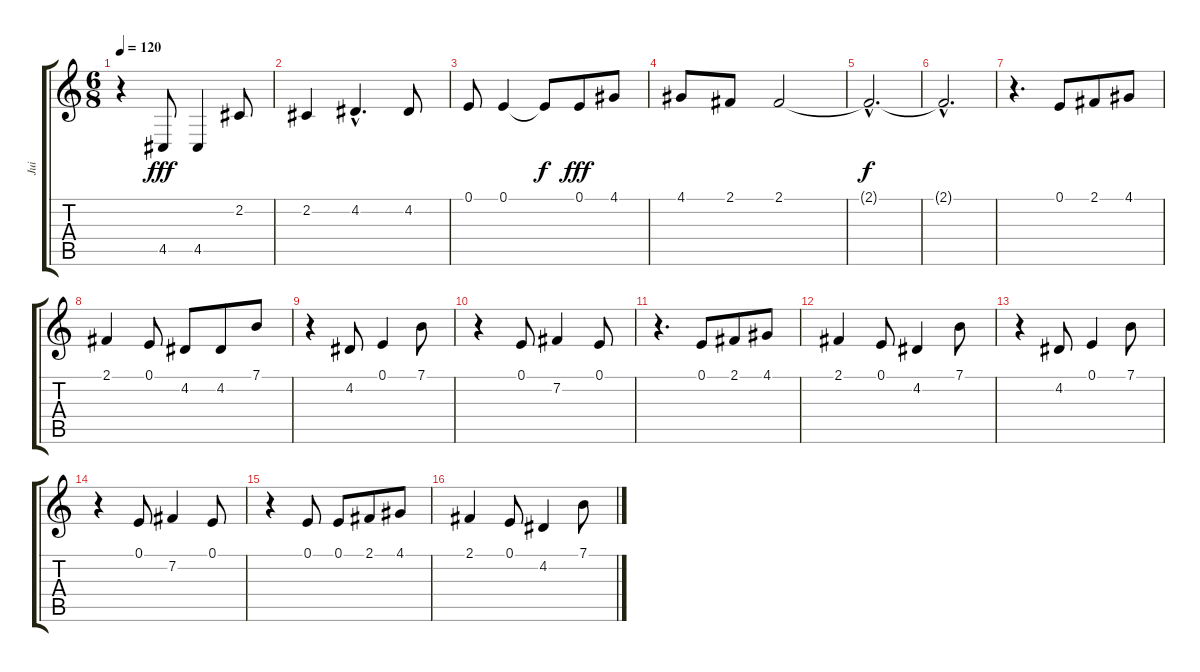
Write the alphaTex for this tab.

\track ("Jui" "Jui") {instrument fx5brightness}
\staff {score tabs}
\tuning (E4 B3 G3 D3 A2 E2) {hide}
\ts (6 8)
\tempo 120
\clef g2
\ks c
r.4{dy fff} 4.5.8 4.5.4 2.2.8 |
2.2.4 4.2{hac}.4{d} 4.2.8 |
0.1.8 0.1.4 0.1{t}.8{dy f} 0.1.8{dy fff} 4.1.8 |
4.1.8 2.1.8 2.1.2 |
2.1{hac t}.2{d dy f} |
2.1{hac t}.2{d} |
r.4{d} 0.1.8 2.1.8 4.1.8 |
2.1.4 0.1.8 4.2.8 4.2.8 7.1.8 |
r.4 4.2.8 0.1.4 7.1.8 |
r.4 0.1.8 7.2.4 0.1.8 |
r.4{d} 0.1.8 2.1.8 4.1.8 |
2.1.4 0.1.8 4.2.4 7.1.8 |
r.4 4.2.8 0.1.4 7.1.8 |
r.4 0.1.8 7.2.4 0.1.8 |
r.4 0.1.8 0.1.8 2.1.8 4.1.8 |
2.1.4 0.1.8 4.2.4 7.1.8
